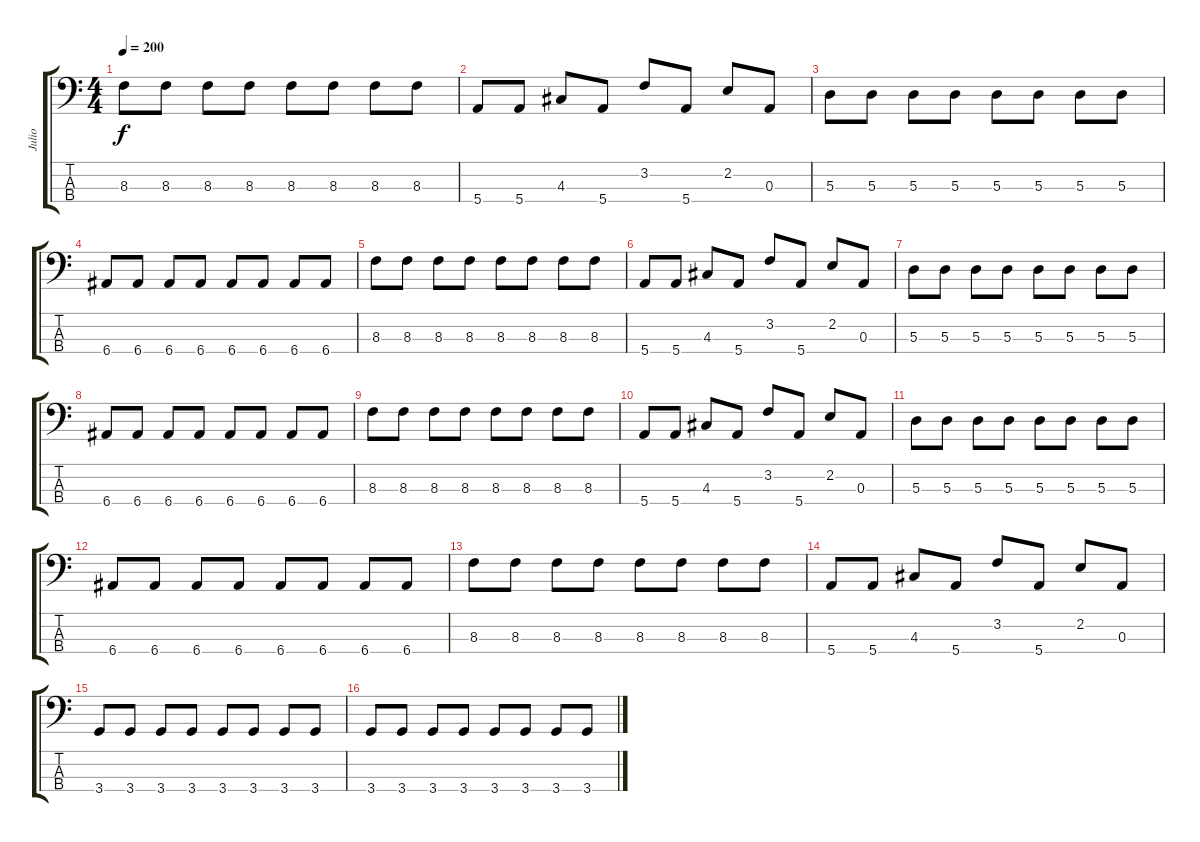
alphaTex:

\track ("Julio" "Julio") {instrument electricbassfinger}
\staff {score tabs}
\tuning (G2 D2 A1 E1) {hide}
\ts (4 4)
\tempo 200
\clef f4
\ks c
8.3.8{dy f} 8.3.8 8.3.8 8.3.8 8.3.8 8.3.8 8.3.8 8.3.8 |
5.4.8 5.4.8 4.3.8 5.4.8 3.2.8 5.4.8 2.2.8 0.3.8 |
5.3.8 5.3.8 5.3.8 5.3.8 5.3.8 5.3.8 5.3.8 5.3.8 |
6.4.8 6.4.8 6.4.8 6.4.8 6.4.8 6.4.8 6.4.8 6.4.8 |
8.3.8 8.3.8 8.3.8 8.3.8 8.3.8 8.3.8 8.3.8 8.3.8 |
5.4.8 5.4.8 4.3.8 5.4.8 3.2.8 5.4.8 2.2.8 0.3.8 |
5.3.8 5.3.8 5.3.8 5.3.8 5.3.8 5.3.8 5.3.8 5.3.8 |
6.4.8 6.4.8 6.4.8 6.4.8 6.4.8 6.4.8 6.4.8 6.4.8 |
8.3.8 8.3.8 8.3.8 8.3.8 8.3.8 8.3.8 8.3.8 8.3.8 |
5.4.8 5.4.8 4.3.8 5.4.8 3.2.8 5.4.8 2.2.8 0.3.8 |
5.3.8 5.3.8 5.3.8 5.3.8 5.3.8 5.3.8 5.3.8 5.3.8 |
6.4.8 6.4.8 6.4.8 6.4.8 6.4.8 6.4.8 6.4.8 6.4.8 |
8.3.8 8.3.8 8.3.8 8.3.8 8.3.8 8.3.8 8.3.8 8.3.8 |
5.4.8 5.4.8 4.3.8 5.4.8 3.2.8 5.4.8 2.2.8 0.3.8 |
3.4.8 3.4.8 3.4.8 3.4.8 3.4.8 3.4.8 3.4.8 3.4.8 |
3.4.8 3.4.8 3.4.8 3.4.8 3.4.8 3.4.8 3.4.8 3.4.8
